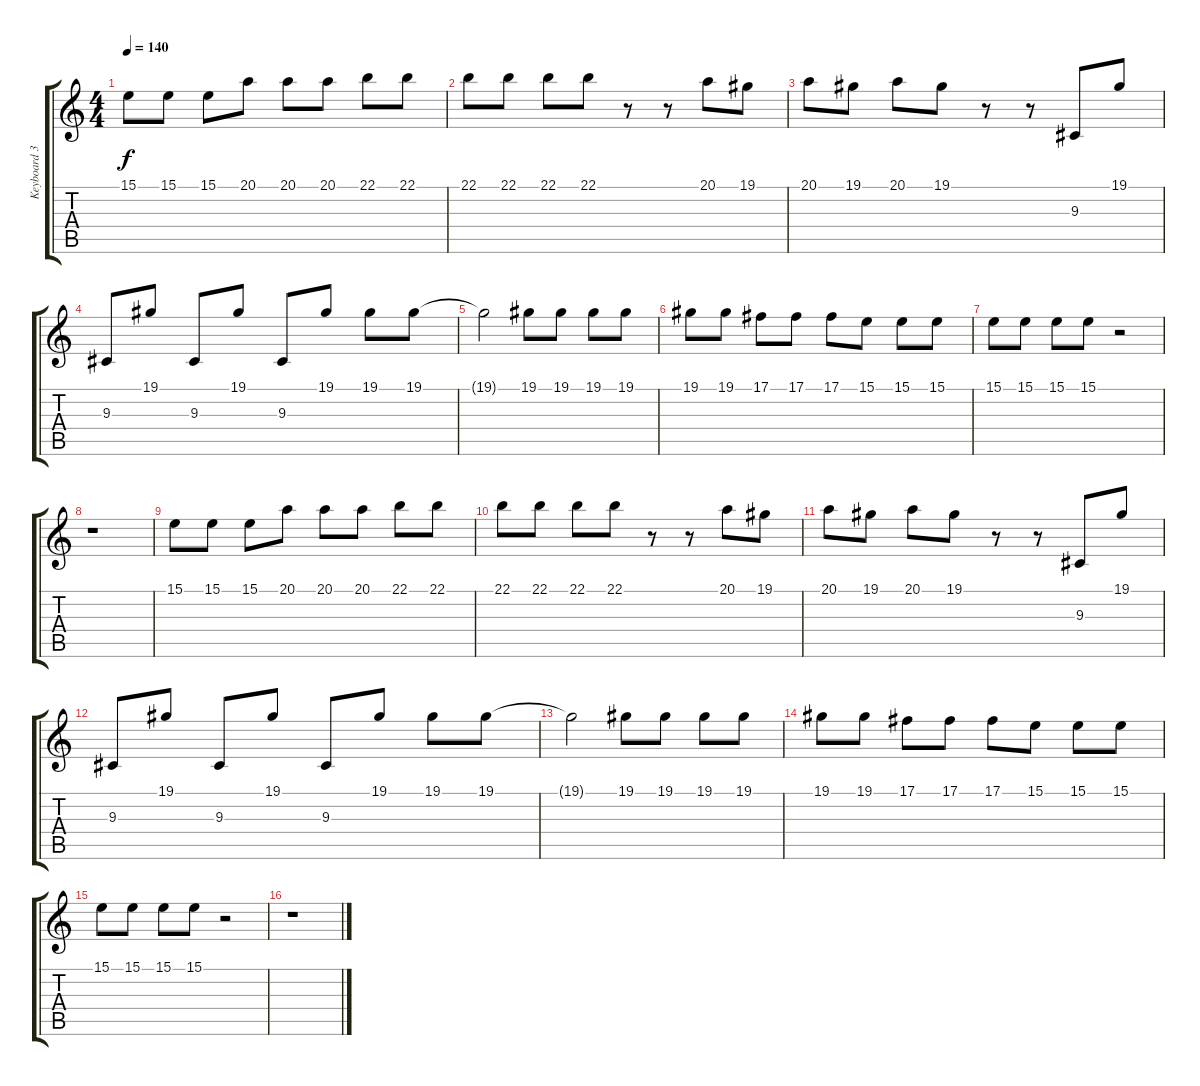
\track ("Keyboard 3" "Keyboard 3") {instrument acousticgrandpiano}
\staff {score tabs}
\tuning (Db4 Ab3 E3 B2 Gb2 Db2) {hide}
\ts (4 4)
\tempo 140
\clef g2
\ks c
15.1.8{dy f volume 12} 15.1.8{volume 4} 15.1.8{volume 8} 20.1.8{volume 12} 20.1.8{volume 4} 20.1.8{volume 8} 22.1.8{volume 12} 22.1.8{volume 4} |
22.1.8{volume 8} 22.1.8{volume 4} 22.1.8{volume 2} 22.1.8{volume 0} r.8 r.8 20.1.8{volume 16} 19.1.8{volume 12} |
20.1.8{volume 7} 19.1.8{volume 5} 20.1.8{volume 7} 19.1.8{volume 5} r.8 r.8 9.3.8{volume 8} 19.1.8{volume 10} |
9.3.8{volume 7} 19.1.8{volume 9} 9.3.8{volume 5} 19.1.8{volume 4} 9.3.8{volume 5} 19.1.8{volume 4} 19.1.8{volume 4} 19.1.8{volume 3} |
19.1{t}.2 19.1.8{volume 16} 19.1.8{volume 8} 19.1.8{volume 11} 19.1.8{volume 16} |
19.1.8{volume 7} 19.1.8{volume 12} 17.1.8{volume 16} 17.1.8{volume 8} 17.1.8{volume 12} 15.1.8{volume 16} 15.1.8{volume 8} 15.1.8{volume 10} |
15.1.8{volume 6} 15.1.8{volume 5} 15.1.8{volume 2} 15.1.8{volume 0} r.2 |
r.1 |
15.1.8{volume 16} 15.1.8{volume 8} 15.1.8{volume 12} 20.1.8{volume 16} 20.1.8{volume 8} 20.1.8{volume 12} 22.1.8{volume 16} 22.1.8{volume 8} |
22.1.8{volume 12} 22.1.8{volume 8} 22.1.8{volume 6} 22.1.8{volume 4} r.8 r.8 20.1.8{volume 16} 19.1.8{volume 12} |
20.1.8{volume 10} 19.1.8{volume 8} 20.1.8{volume 7} 19.1.8{volume 4} r.8 r.8 9.3.8{volume 16} 19.1.8{volume 16} |
9.3.8{volume 13} 19.1.8{volume 14} 9.3.8{volume 9} 19.1.8{volume 11} 9.3.8{volume 6} 19.1.8{volume 8} 19.1.8{volume 4} 19.1.8{volume 6} |
19.1{t}.2 19.1.8{volume 12} 19.1.8{volume 4} 19.1.8{volume 8} 19.1.8{volume 12} |
19.1.8{volume 4} 19.1.8{volume 8} 17.1.8{volume 12} 17.1.8{volume 4} 17.1.8{volume 8} 15.1.8{volume 12} 15.1.8{volume 4} 15.1.8{volume 8} |
15.1.8{volume 4} 15.1.8{volume 4} 15.1.8{volume 3} 15.1.8{volume 2} r.2 |
r.1
